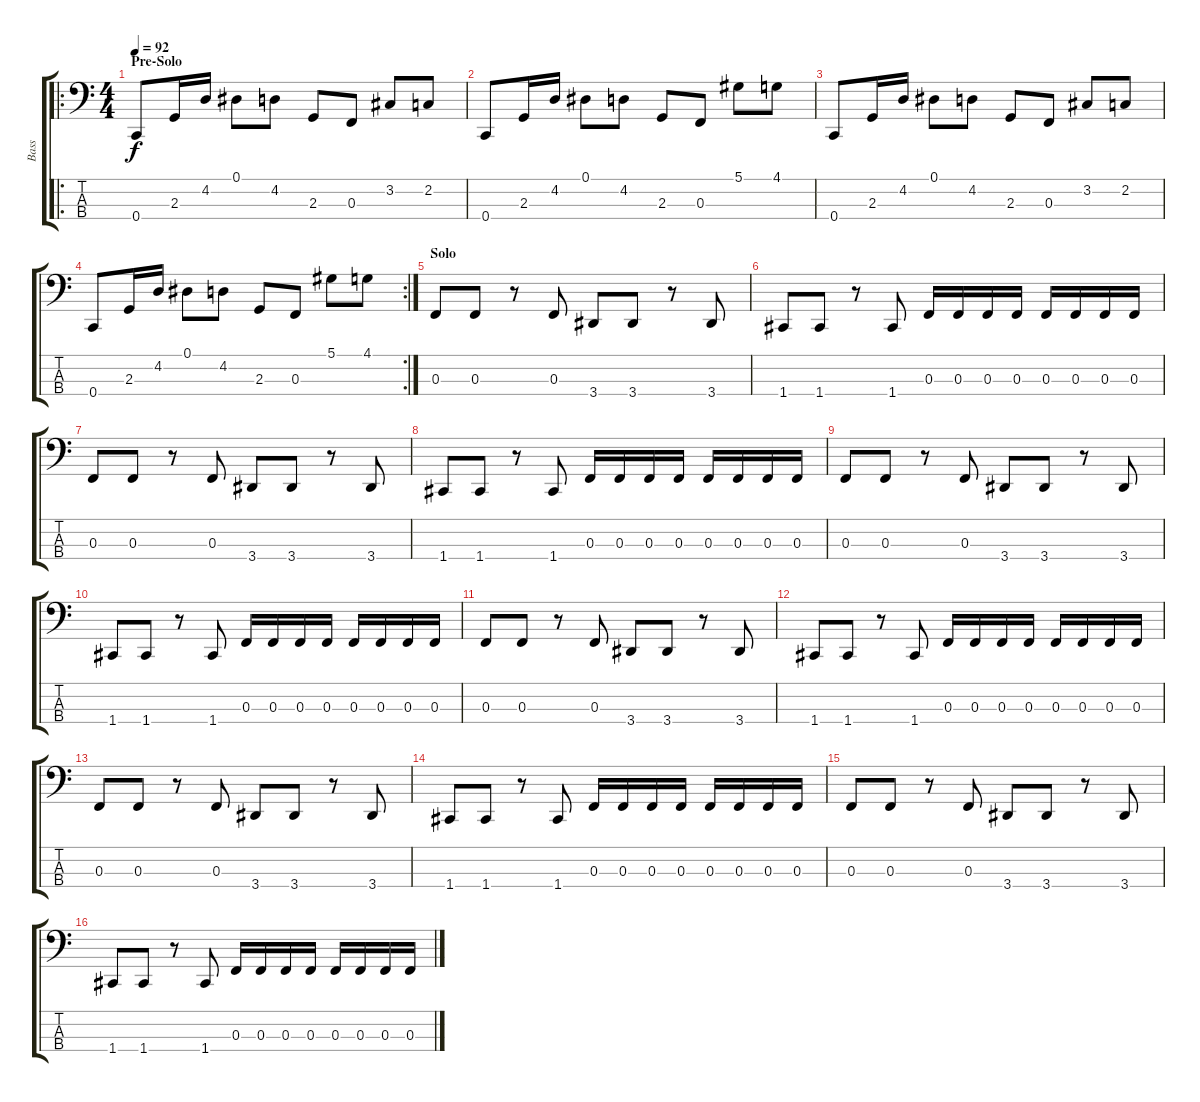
\track ("Bass" "Bass") {instrument electricbasspick}
\staff {score tabs}
\tuning (Eb2 Bb1 F1 C1) {hide}
\ro
\ts (4 4)
\section ("" "Pre-Solo")
\tempo 92
\clef f4
\ks c
0.4.8{dy f} 2.3.16 4.2.16 0.1.8 4.2.8 2.3.8 0.3.8 3.2.8 2.2.8 |
0.4.8 2.3.16 4.2.16 0.1.8 4.2.8 2.3.8 0.3.8 5.1.8 4.1.8 |
0.4.8 2.3.16 4.2.16 0.1.8 4.2.8 2.3.8 0.3.8 3.2.8 2.2.8 |
\rc 2
0.4.8 2.3.16 4.2.16 0.1.8 4.2.8 2.3.8 0.3.8 5.1.8 4.1.8 |
\section ("" "Solo")
0.3.8 0.3.8 r.8 0.3.8 3.4.8 3.4.8 r.8 3.4.8 |
1.4.8 1.4.8 r.8 1.4.8 0.3.16 0.3.16 0.3.16 0.3.16 0.3.16 0.3.16 0.3.16 0.3.16 |
0.3.8 0.3.8 r.8 0.3.8 3.4.8 3.4.8 r.8 3.4.8 |
1.4.8 1.4.8 r.8 1.4.8 0.3.16 0.3.16 0.3.16 0.3.16 0.3.16 0.3.16 0.3.16 0.3.16 |
0.3.8 0.3.8 r.8 0.3.8 3.4.8 3.4.8 r.8 3.4.8 |
1.4.8 1.4.8 r.8 1.4.8 0.3.16 0.3.16 0.3.16 0.3.16 0.3.16 0.3.16 0.3.16 0.3.16 |
0.3.8 0.3.8 r.8 0.3.8 3.4.8 3.4.8 r.8 3.4.8 |
1.4.8 1.4.8 r.8 1.4.8 0.3.16 0.3.16 0.3.16 0.3.16 0.3.16 0.3.16 0.3.16 0.3.16 |
0.3.8 0.3.8 r.8 0.3.8 3.4.8 3.4.8 r.8 3.4.8 |
1.4.8 1.4.8 r.8 1.4.8 0.3.16 0.3.16 0.3.16 0.3.16 0.3.16 0.3.16 0.3.16 0.3.16 |
0.3.8 0.3.8 r.8 0.3.8 3.4.8 3.4.8 r.8 3.4.8 |
1.4.8 1.4.8 r.8 1.4.8 0.3.16 0.3.16 0.3.16 0.3.16 0.3.16 0.3.16 0.3.16 0.3.16
